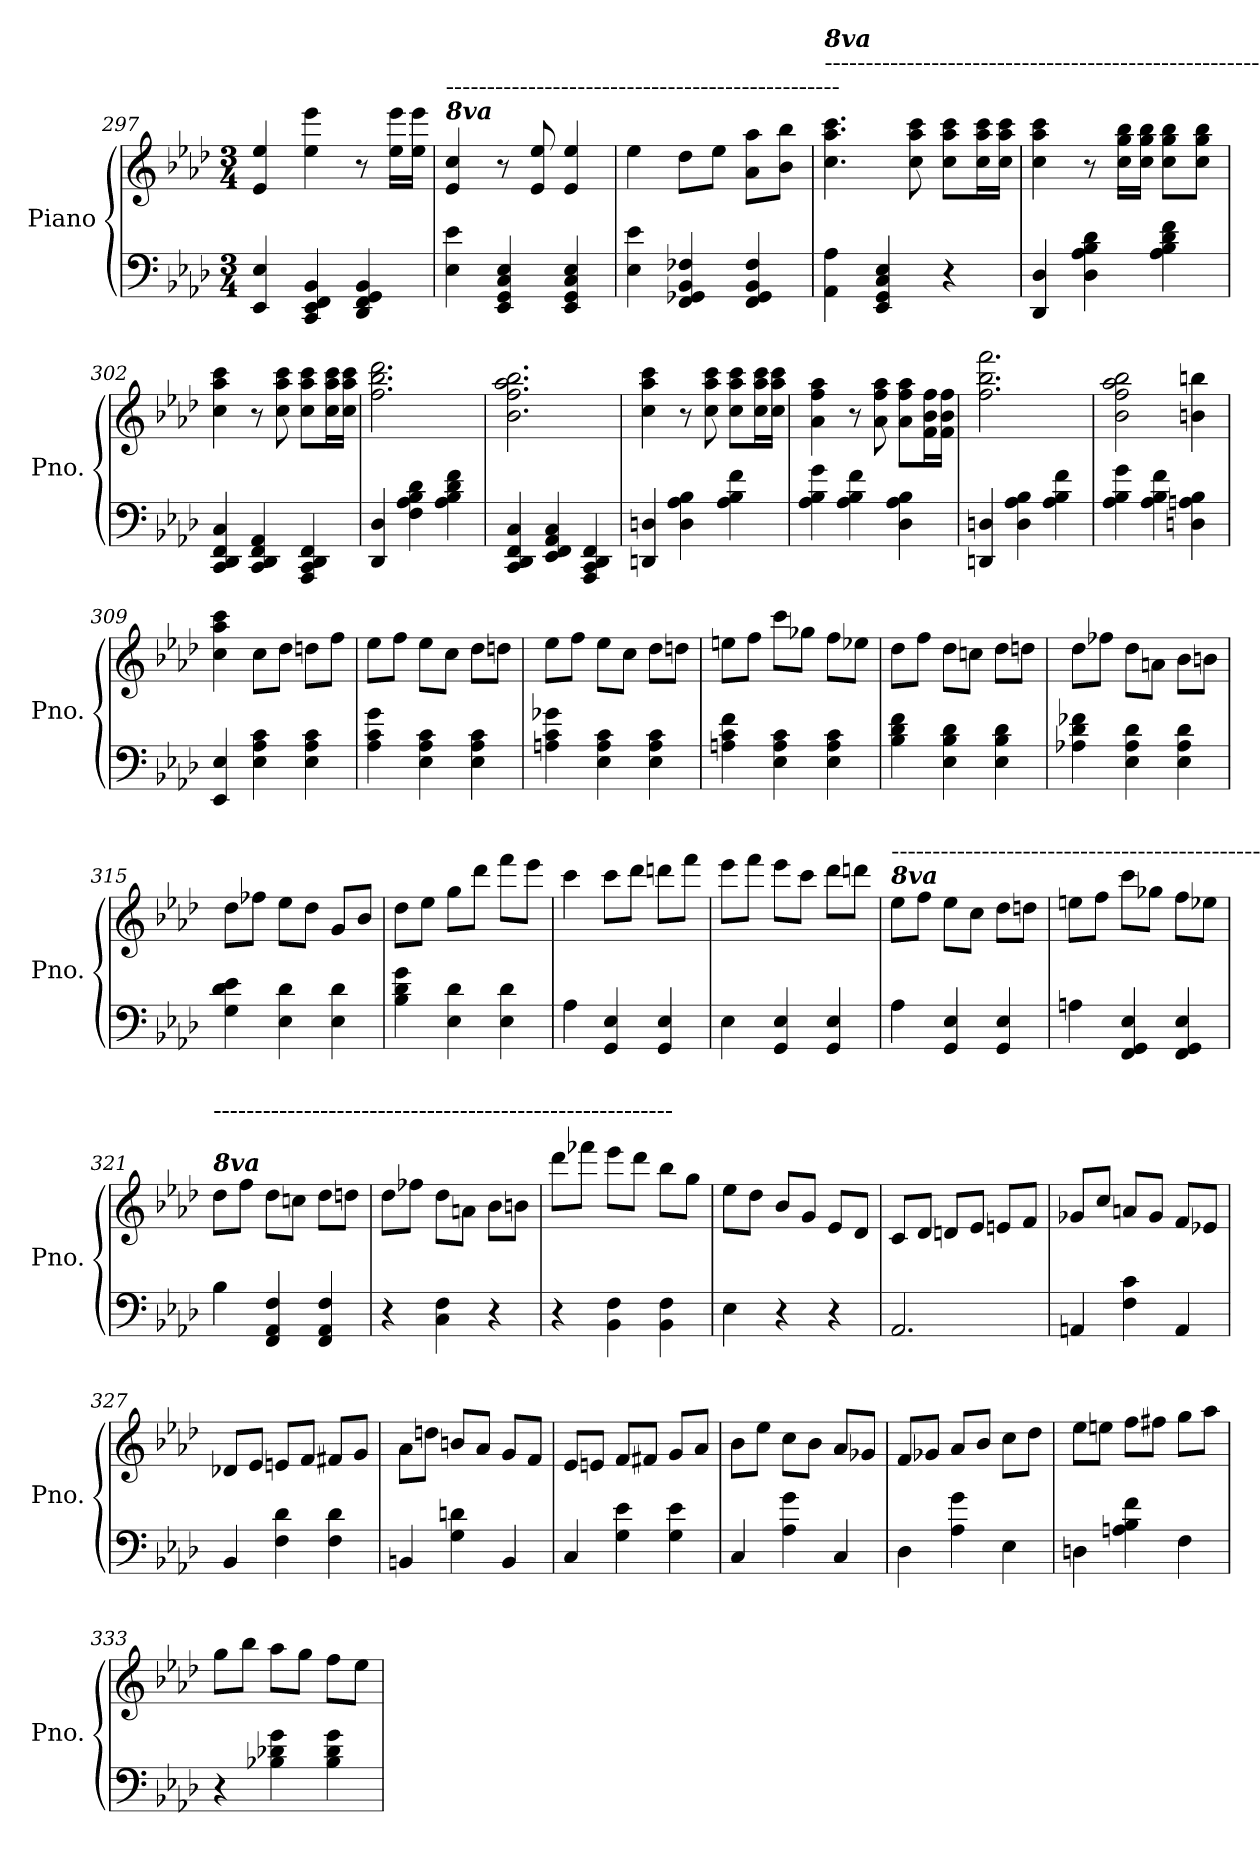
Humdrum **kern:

**kern	**kern
*part1	*part1
*staff2	*staff1
*I"Piano	*
*I'Pno.	*
*clefF4	*clefG2
*k[b-e-a-d-]	*k[b-e-a-d-]
*M3/4	*M3/4
=297	=297
4EE-/ 4E-/	4e-/ 4ee-/
4CC/ 4EE-/ 4FF/ 4BB-/	4ee-\ 4eee-\
4DD-/ 4FF/ 4GG/ 4BB-/	8r
.	16ee-\ 16eee-\LL
.	16ee-\ 16eee-\JJ
=298	=298
!	!LO:TX:a:Bi:t=8va
!	!LO:TX:a:t=------------------------------------------------
4E-\ 4e-\	4e-/ 4cc/
4EE-/ 4GG/ 4C/ 4E-/	8r
.	8e-/ 8ee-/
4EE-/ 4GG/ 4C/ 4E-/	4e-/ 4ee-/
=299	=299
4E-\ 4e-\	4ee-\
4FF/ 4GG-X/ 4BB-/ 4F-X/	8dd-\L
.	8ee-\J
4FF/ 4GG-/ 4BB-/ 4F-/	8a-\ 8aa-\L
.	8b-\ 8bb-\J
!!LO:LB:g=z
=300	=300
!	!LO:TX:a:t=--------------------------------------------------------------------------------------------------
!	!LO:TX:a:Bi:t=8va
4AA-\ 4A-\	4.cc\ 4.aa-\ 4.ccc\
4EE-/ 4GG/ 4C/ 4E-/	.
.	8cc\ 8aa-\ 8ccc\
4r	8cc\ 8aa-\ 8ccc\L
.	16cc\ 16aa-\ 16ccc\L
.	16cc\ 16aa-\ 16ccc\JJ
=301	=301
4DD-/ 4D-/	4cc\ 4aa-\ 4ccc\
4D-\ 4A-\ 4B-\ 4d-\	8r
.	16cc\ 16gg\ 16bb-\LL
.	16cc\ 16gg\ 16bb-\JJ
4A-\ 4B-\ 4d-\ 4f\	8cc\ 8gg\ 8bb-\L
.	8cc\ 8gg\ 8bb-\J
=302	=302
4CC/ 4DD-/ 4FF/ 4C/	4cc\ 4aa-\ 4ccc\
4CC/ 4DD-/ 4FF/ 4AA-/	8r
.	8cc\ 8aa-\ 8ccc\
4AAA-/ 4CC/ 4DD-/ 4FF/	8cc\ 8aa-\ 8ccc\L
.	16cc\ 16aa-\ 16ccc\L
.	16cc\ 16aa-\ 16ccc\JJ
=303	=303
4DD-/ 4D-/	2.ff\ 2.bb-\ 2.ddd-\
4F\ 4A-\ 4B-\ 4d-\	.
4A-\ 4B-\ 4d-\ 4f\	.
=304	=304
4CC/ 4DD-/ 4FF/ 4C/	2.b-\ 2.ff\ 2.aa-\ 2.bb-\
4EE-/ 4FF/ 4AA-/ 4C/	.
4AAA-/ 4CC/ 4DD-/ 4FF/	.
!!LO:LB:g=z
=305	=305
4DDn/ 4Dn/	4cc\ 4aa-\ 4ccc\
4D\ 4A-\ 4B-\	8r
.	8cc\ 8aa-\ 8ccc\
4A-\ 4B-\ 4f\	8cc\ 8aa-\ 8ccc\L
.	16cc\ 16aa-\ 16ccc\L
.	16cc\ 16aa-\ 16ccc\JJ
=306	=306
4A-\ 4B-\ 4g\	4a-\ 4ff\ 4aa-\
4A-\ 4B-\ 4f\	8r
.	8a-\ 8ff\ 8aa-\
4D-\ 4A-\ 4B-\	8a-\ 8ff\ 8aa-\L
.	16f\ 16b-\ 16ff\L
.	16f\ 16b-\ 16ff\JJ
=307	=307
4DDn/ 4Dn/	2.ff\ 2.bb-\ 2.fff\
4D\ 4A-\ 4B-\	.
4A-\ 4B-\ 4f\	.
=308	=308
4A-\ 4B-\ 4g\	2b-\ 2ff\ 2aa-\ 2bb-\
4A-\ 4B-\ 4f\	.
4Dn\ 4An\ 4B-\	4bn\ 4bbn\
=309	=309
4EE-/ 4E-/	4cc\ 4aa-\ 4ccc\
4E-\ 4A-\ 4c\	8cc\L
.	8dd-\J
4E-\ 4A-\ 4c\	8ddn\L
.	8ff\J
=310	=310
4A-\ 4c\ 4g\	8ee-\L
.	8ff\J
4E-\ 4A-\ 4c\	8ee-\L
.	8cc\J
4E-\ 4A-\ 4c\	8dd-\L
.	8ddn\J
!!LO:LB:g=z
=311	=311
4An\ 4c\ 4g-X\	8ee-\L
.	8ff\J
4E-\ 4A\ 4c\	8ee-\L
.	8cc\J
4E-\ 4A\ 4c\	8dd-\L
.	8ddn\J
=312	=312
4An\ 4c\ 4f\	8een\L
.	8ff\J
4E-\ 4A\ 4c\	8ccc\L
.	8gg-X\J
4E-\ 4A\ 4c\	8ff\L
.	8ee-X\J
=313	=313
4B-\ 4d-\ 4f\	8dd-\L
.	8ff\J
4E-\ 4B-\ 4d-\	8dd-\L
.	8ccn\J
4E-\ 4B-\ 4d-\	8dd-\L
.	8ddn\J
=314	=314
4A-X\ 4d-\ 4f-X\	8dd-\L
.	8ff-X\J
4E-\ 4A-\ 4d-\	8dd-\L
.	8an\J
4E-\ 4A-\ 4d-\	8b-\L
.	8bn\J
=315	=315
4G\ 4d-\ 4e-\	8dd-\L
.	8ff-X\J
4E-\ 4d-\	8ee-\L
.	8dd-\J
4E-\ 4d-\	8g/L
.	8b-/J
!!LO:PB:g=z
=316	=316
4B-\ 4d-\ 4g\	8dd-\L
.	8ee-\J
4E-\ 4d-\	8gg\L
.	8ddd-\J
4E-\ 4d-\	8fff\L
.	8eee-\J
=317	=317
4A-\	4ccc\
4GG/ 4E-/	8ccc\L
.	8ddd-\J
4GG/ 4E-/	8dddn\L
.	8fff\J
=318	=318
4E-\	8eee-\L
.	8fff\J
4GG/ 4E-/	8eee-\L
.	8ccc\J
4GG/ 4E-/	8ddd-\L
.	8dddn\J
=319	=319
!	!LO:TX:a:Bi:t=8va
!	!LO:TX:a:t=--------------------------------------------------------
4A-\	8ee-\L
.	8ff\J
4GG/ 4E-/	8ee-\L
.	8cc\J
4GG/ 4E-/	8dd-\L
.	8ddn\J
=320	=320
4An\	8een\L
.	8ff\J
4FF/ 4GG/ 4E-/	8ccc\L
.	8gg-X\J
4FF/ 4GG/ 4E-/	8ff\L
.	8ee-X\J
!!LO:LB:g=z
=321	=321
!	!LO:TX:a:t=--------------------------------------------------------
!	!LO:TX:a:Bi:t=8va
4B-\	8dd-\L
.	8ff\J
4FF/ 4AA-/ 4F/	8dd-\L
.	8ccn\J
4FF/ 4AA-/ 4F/	8dd-\L
.	8ddn\J
=322	=322
4r	8dd-\L
.	8ff-X\J
4C\ 4F\	8dd-\L
.	8an\J
4r	8b-\L
.	8bn\J
=323	=323
4r	8ddd-\L
.	8fff-X\J
4BB-\ 4F\	8eee-\L
.	8ddd-\J
4BB-\ 4F\	8bb-\L
.	8gg\J
=324	=324
4E-\	8ee-\L
.	8dd-\J
4r	8b-/L
.	8g/J
4r	8e-/L
.	8d-/J
=325	=325
2.AA-/	8c/L
.	8d-/J
.	8dn/L
.	8e-/J
.	8en/L
.	8f/J
!!LO:LB:g=z
=326	=326
4AAn/	8g-X/L
.	8cc/J
4F\ 4c\	8an/L
.	8g-/J
4AA/	8f/L
.	8e-X/J
=327	=327
4BB-/	8d-X/L
.	8e-/J
4F\ 4d-\	8en/L
.	8f/J
4F\ 4d-\	8f#X/L
.	8g/J
=328	=328
4BBn/	8a-\L
.	8ddn\J
4G\ 4dn\	8bn/L
.	8a-/J
4BB/	8g/L
.	8f/J
=329	=329
4C/	8e-/L
.	8en/J
4G\ 4e-\	8f/L
.	8f#X/J
4G\ 4e-\	8g/L
.	8a-/J
=330	=330
4C/	8b-\L
.	8ee-\J
4A-\ 4g\	8cc\L
.	8b-\J
4C/	8a-/L
.	8g-X/J
!!LO:LB:g=z
=331	=331
4D-\	8f/L
.	8g-X/J
4A-\ 4g\	8a-/L
.	8b-/J
4E-\	8cc\L
.	8dd-\J
=332	=332
4Dn\	8ee-\L
.	8een\J
4An\ 4B-\ 4f\	8ff\L
.	8ff#X\J
4F\	8gg\L
.	8aa-\J
=333	=333
4r	8gg\L
.	8bb-\J
4B-X\ 4d-X\ 4g\	8aa-\L
.	8gg\J
4B-\ 4d-\ 4g\	8ff\L
.	8ee-\J
=	=
*-	*-
